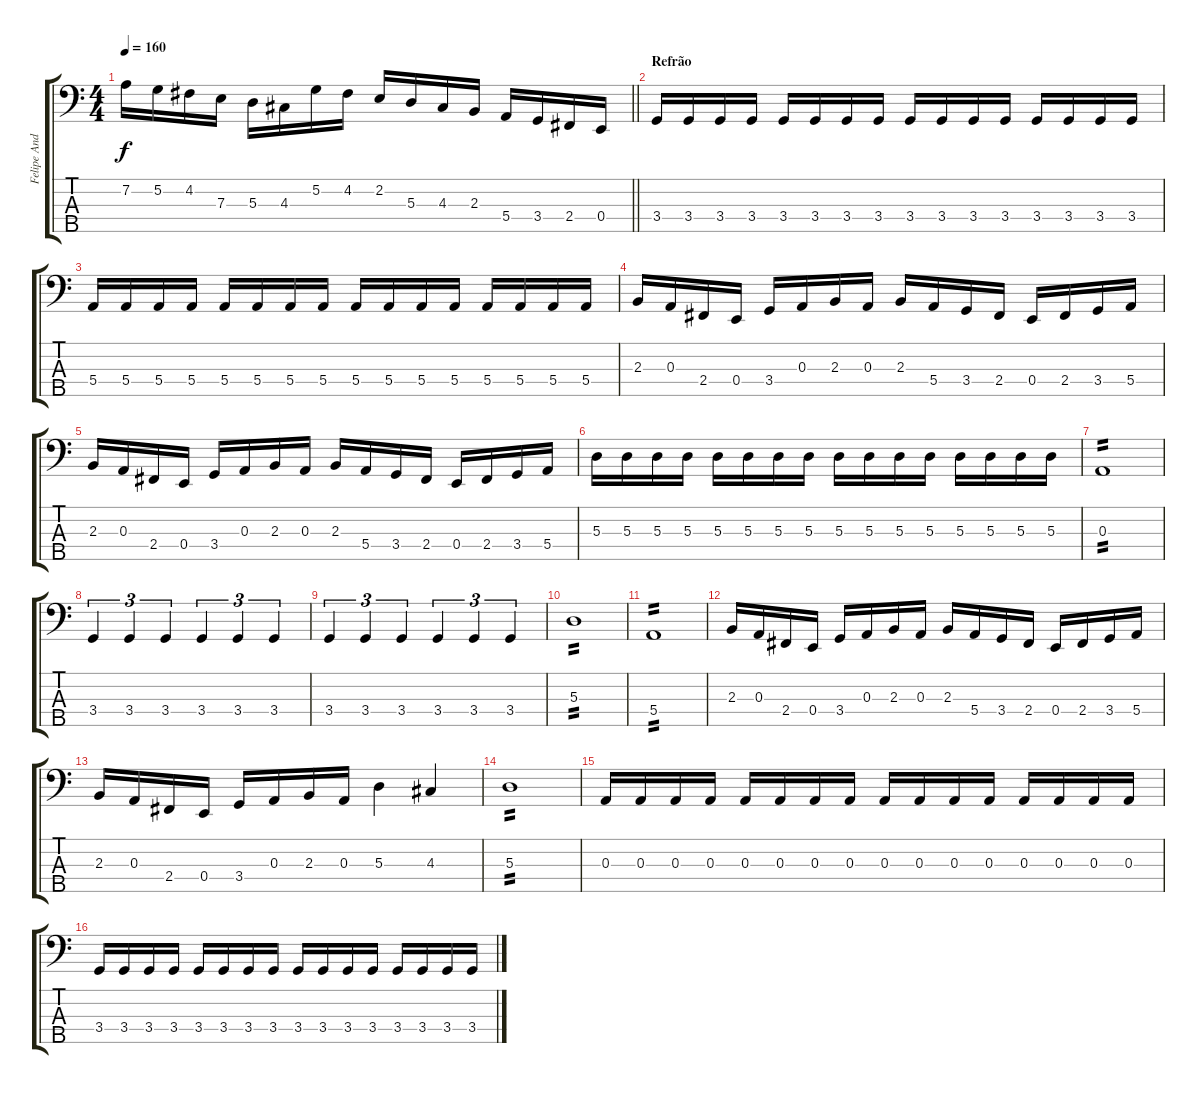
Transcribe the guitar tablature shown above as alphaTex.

\track ("Felipe Andreoli" "Felipe And") {instrument electricbassfinger}
\staff {score tabs}
\tuning (G2 D2 A1 E1 B0) {hide}
\ts (4 4)
\tempo 160
\clef f4
\barLineRight lightlight
\ks c
7.2.16{dy f} 5.2.16 4.2.16 7.3.16 5.3.16 4.3.16 5.2.16 4.2.16 2.2.16 5.3.16 4.3.16 2.3.16 5.4.16 3.4.16 2.4.16 0.4.16 |
\section ("" "Refrão")
3.4.16 3.4.16 3.4.16 3.4.16 3.4.16 3.4.16 3.4.16 3.4.16 3.4.16 3.4.16 3.4.16 3.4.16 3.4.16 3.4.16 3.4.16 3.4.16 |
5.4.16 5.4.16 5.4.16 5.4.16 5.4.16 5.4.16 5.4.16 5.4.16 5.4.16 5.4.16 5.4.16 5.4.16 5.4.16 5.4.16 5.4.16 5.4.16 |
2.3.16 0.3.16 2.4.16 0.4.16 3.4.16 0.3.16 2.3.16 0.3.16 2.3.16 5.4.16 3.4.16 2.4.16 0.4.16 2.4.16 3.4.16 5.4.16 |
2.3.16 0.3.16 2.4.16 0.4.16 3.4.16 0.3.16 2.3.16 0.3.16 2.3.16 5.4.16 3.4.16 2.4.16 0.4.16 2.4.16 3.4.16 5.4.16 |
5.3.16 5.3.16 5.3.16 5.3.16 5.3.16 5.3.16 5.3.16 5.3.16 5.3.16 5.3.16 5.3.16 5.3.16 5.3.16 5.3.16 5.3.16 5.3.16 |
0.3.1{tp 2} |
3.4.4{tu (3 2)} 3.4.4{tu (3 2)} 3.4.4{tu (3 2)} 3.4.4{tu (3 2)} 3.4.4{tu (3 2)} 3.4.4{tu (3 2)} |
3.4.4{tu (3 2)} 3.4.4{tu (3 2)} 3.4.4{tu (3 2)} 3.4.4{tu (3 2)} 3.4.4{tu (3 2)} 3.4.4{tu (3 2)} |
5.3.1{tp 2} |
5.4.1{tp 2} |
2.3.16 0.3.16 2.4.16 0.4.16 3.4.16 0.3.16 2.3.16 0.3.16 2.3.16 5.4.16 3.4.16 2.4.16 0.4.16 2.4.16 3.4.16 5.4.16 |
2.3.16 0.3.16 2.4.16 0.4.16 3.4.16 0.3.16 2.3.16 0.3.16 5.3.4 4.3.4 |
5.3.1{tp 2} |
0.3.16 0.3.16 0.3.16 0.3.16 0.3.16 0.3.16 0.3.16 0.3.16 0.3.16 0.3.16 0.3.16 0.3.16 0.3.16 0.3.16 0.3.16 0.3.16 |
3.4.16 3.4.16 3.4.16 3.4.16 3.4.16 3.4.16 3.4.16 3.4.16 3.4.16 3.4.16 3.4.16 3.4.16 3.4.16 3.4.16 3.4.16 3.4.16
